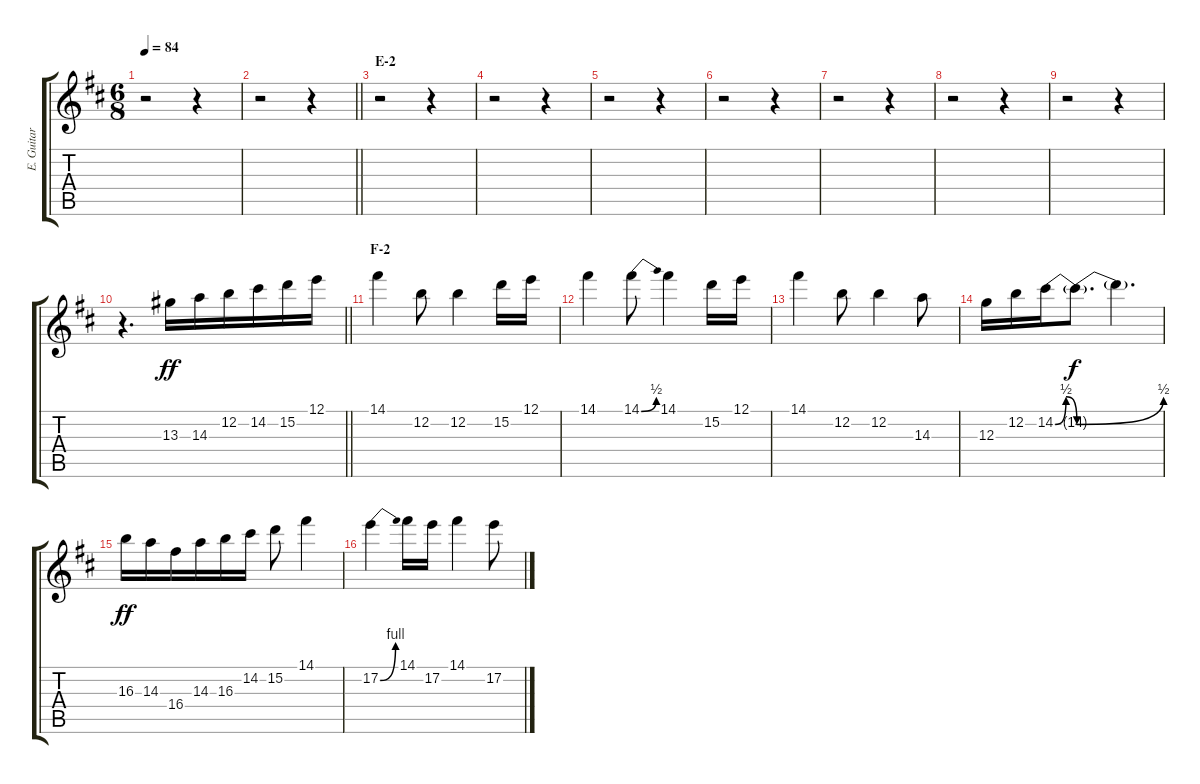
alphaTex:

\track ("E. Guitar II" "E. Guitar ") {instrument overdrivenguitar}
\staff {score tabs}
\tuning (E4 B3 G3 D3 A2 E2) {hide}
\ts (6 8)
\tempo 84
\clef g2
\ks d
r.2{dy ff} r.4 |
\barLineRight lightlight
r.2 r.4 |
\section ("" "E-2")
r.2 r.4 |
r.2 r.4 |
r.2 r.4 |
r.2 r.4 |
r.2 r.4 |
r.2 r.4 |
r.2 r.4 |
\barLineRight lightlight
r.4{d} 13.3.16 14.3.16 12.2.16 14.2.16 15.2.16 12.1.16 |
\section ("" "F-2")
14.1.4 12.2.8 12.2.4 15.2.16 12.1.16 |
14.1.4 14.1{be (bend 0 0 60 2)}.8 14.1.4 15.2.16 12.1.16 |
14.1.4 12.2.8 12.2.4 14.3.8 |
12.3.16 12.2.16 14.2{be (bendrelease 0 0 30 2 30 2 60 0)}.16 14.2{be (bend 0 0 60 2) t}.8{d dy f} 14.2{t}.4{d} |
16.3.16{dy ff} 14.3.16 16.4.16 14.3.16 16.3.16 14.2.16 15.2.8 14.1.4 |
17.2{be (bend 0 0 60 4)}.4 14.1.16 17.2.16 14.1.4 17.2.8
